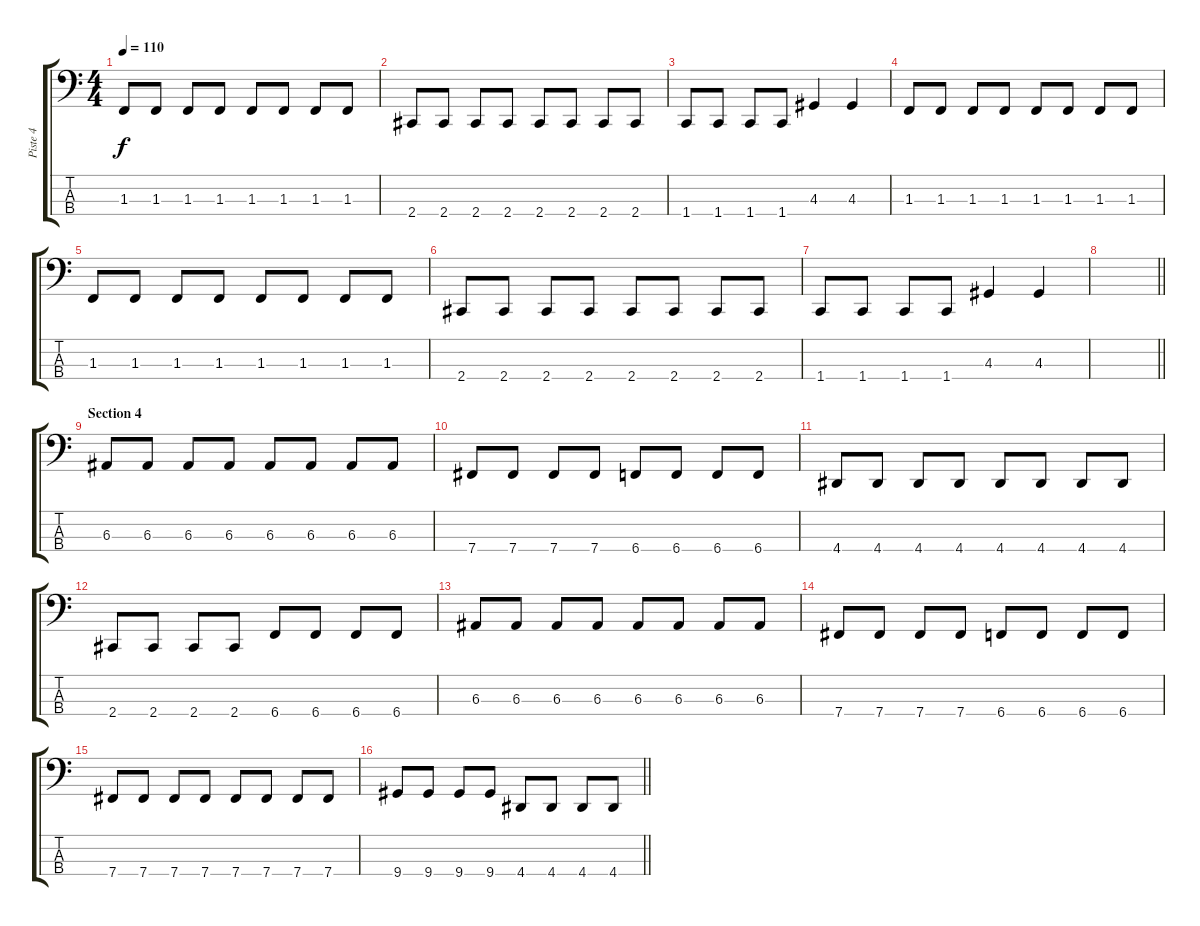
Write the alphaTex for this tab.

\track ("Piste 4" "Piste 4") {instrument slapbass1}
\staff {score tabs}
\tuning (D2 A1 E1 B0) {hide}
\ts (4 4)
\tempo 110
\clef f4
\ks c
1.3.8{dy f} 1.3.8 1.3.8 1.3.8 1.3.8 1.3.8 1.3.8 1.3.8 |
2.4.8 2.4.8 2.4.8 2.4.8 2.4.8 2.4.8 2.4.8 2.4.8 |
1.4.8 1.4.8 1.4.8 1.4.8 4.3.4 4.3.4 |
1.3.8 1.3.8 1.3.8 1.3.8 1.3.8 1.3.8 1.3.8 1.3.8 |
1.3.8 1.3.8 1.3.8 1.3.8 1.3.8 1.3.8 1.3.8 1.3.8 |
2.4.8 2.4.8 2.4.8 2.4.8 2.4.8 2.4.8 2.4.8 2.4.8 |
1.4.8 1.4.8 1.4.8 1.4.8 4.3.4 4.3.4 |
\barLineRight lightlight
|
\section ("" "Section 4")
6.3.8 6.3.8 6.3.8 6.3.8 6.3.8 6.3.8 6.3.8 6.3.8 |
7.4.8 7.4.8 7.4.8 7.4.8 6.4.8 6.4.8 6.4.8 6.4.8 |
4.4.8 4.4.8 4.4.8 4.4.8 4.4.8 4.4.8 4.4.8 4.4.8 |
2.4.8 2.4.8 2.4.8 2.4.8 6.4.8 6.4.8 6.4.8 6.4.8 |
6.3.8 6.3.8 6.3.8 6.3.8 6.3.8 6.3.8 6.3.8 6.3.8 |
7.4.8 7.4.8 7.4.8 7.4.8 6.4.8 6.4.8 6.4.8 6.4.8 |
7.4.8 7.4.8 7.4.8 7.4.8 7.4.8 7.4.8 7.4.8 7.4.8 |
\barLineRight lightlight
9.4.8 9.4.8 9.4.8 9.4.8 4.4.8 4.4.8 4.4.8 4.4.8
